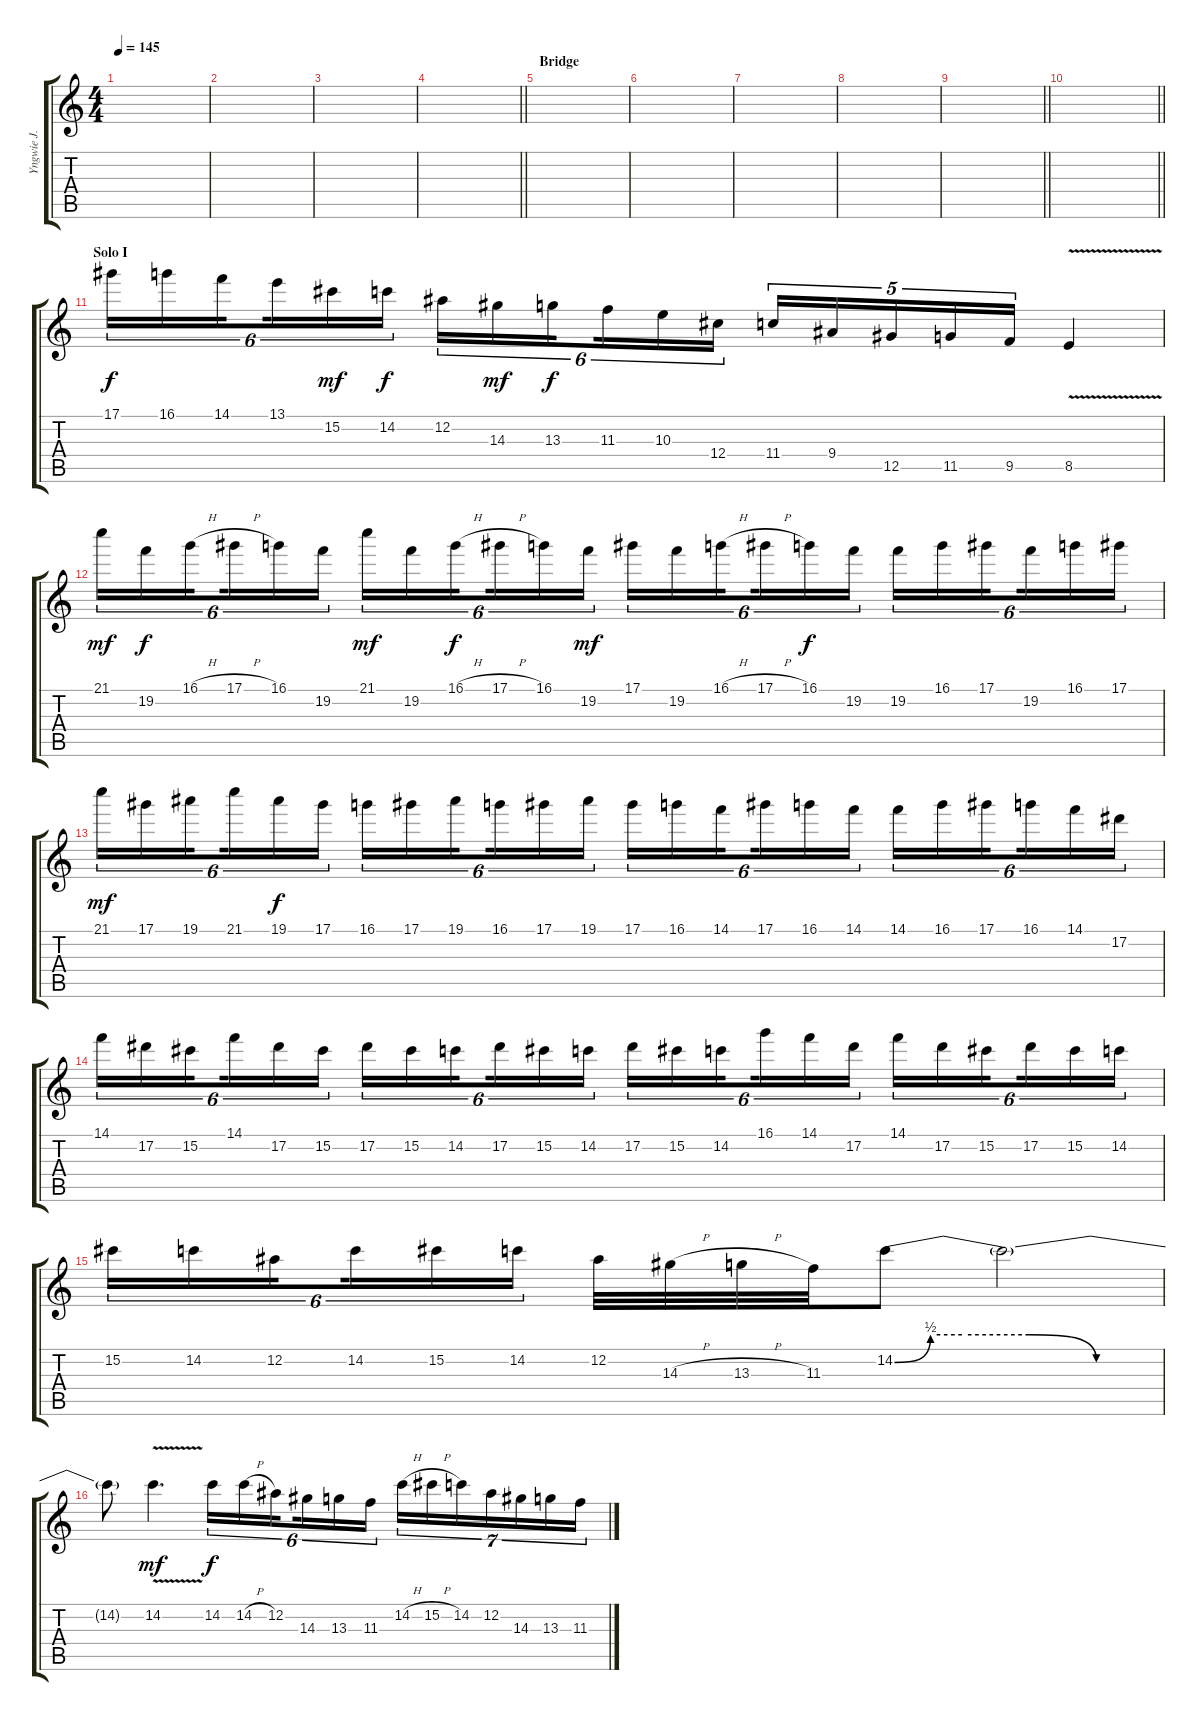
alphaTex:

\track ("Yngwie J. Malmsteen" "Yngwie J. ") {instrument overdrivenguitar}
\staff {score tabs}
\tuning (Eb4 Bb3 Gb3 Db3 Ab2 Eb2) {hide}
\ts (4 4)
\tempo 145
\clef g2
\ks c
|
|
|
\barLineRight lightlight
|
\section ("" "Bridge")
|
|
|
|
\barLineRight lightlight
|
\barLineRight lightlight
|
\section ("" "Solo I")
17.1.16{tu (6 4)} 16.1.16{tu (6 4)} 14.1.16{tu (6 4) beam splitsecondary} 13.1.16{tu (6 4) dy f} 15.2.16{tu (6 4) dy mf} 14.2.16{tu (6 4) dy f} 12.2.16{tu (6 4)} 14.3.16{tu (6 4) dy mf} 13.3.16{tu (6 4) dy f beam splitsecondary} 11.3.16{tu (6 4)} 10.3.16{tu (6 4)} 12.4.16{tu (6 4)} 11.4.16{tu (5 4)} 9.4.16{tu (5 4)} 12.5.16{tu (5 4)} 11.5.16{tu (5 4)} 9.5.16{tu (5 4)} 8.5{v}.4 |
21.1.16{tu (6 4) dy mf} 19.2.16{tu (6 4) dy f} 16.1{h}.16{tu (6 4) beam splitsecondary} 17.1{h}.16{tu (6 4)} 16.1.16{tu (6 4)} 19.2.16{tu (6 4)} 21.1.16{tu (6 4) dy mf} 19.2.16{tu (6 4)} 16.1{h}.16{tu (6 4) dy f beam splitsecondary} 17.1{h}.16{tu (6 4)} 16.1.16{tu (6 4)} 19.2.16{tu (6 4) dy mf} 17.1.16{tu (6 4)} 19.2.16{tu (6 4)} 16.1{h}.16{tu (6 4) beam splitsecondary} 17.1{h}.16{tu (6 4)} 16.1.16{tu (6 4) dy f} 19.2.16{tu (6 4)} 19.2.16{tu (6 4)} 16.1.16{tu (6 4)} 17.1.16{tu (6 4) beam splitsecondary} 19.2.16{tu (6 4)} 16.1.16{tu (6 4)} 17.1.16{tu (6 4)} |
21.1.16{tu (6 4) dy mf} 17.1.16{tu (6 4)} 19.1.16{tu (6 4) beam splitsecondary} 21.1.16{tu (6 4)} 19.1.16{tu (6 4) dy f} 17.1.16{tu (6 4)} 16.1.16{tu (6 4)} 17.1.16{tu (6 4)} 19.1.16{tu (6 4) beam splitsecondary} 16.1.16{tu (6 4)} 17.1.16{tu (6 4)} 19.1.16{tu (6 4)} 17.1.16{tu (6 4)} 16.1.16{tu (6 4)} 14.1.16{tu (6 4) beam splitsecondary} 17.1.16{tu (6 4)} 16.1.16{tu (6 4)} 14.1.16{tu (6 4)} 14.1.16{tu (6 4)} 16.1.16{tu (6 4)} 17.1.16{tu (6 4) beam splitsecondary} 16.1.16{tu (6 4)} 14.1.16{tu (6 4)} 17.2.16{tu (6 4)} |
14.1.16{tu (6 4)} 17.2.16{tu (6 4)} 15.2.16{tu (6 4) beam splitsecondary} 14.1.16{tu (6 4)} 17.2.16{tu (6 4)} 15.2.16{tu (6 4)} 17.2.16{tu (6 4)} 15.2.16{tu (6 4)} 14.2.16{tu (6 4) beam splitsecondary} 17.2.16{tu (6 4)} 15.2.16{tu (6 4)} 14.2.16{tu (6 4)} 17.2.16{tu (6 4)} 15.2.16{tu (6 4)} 14.2.16{tu (6 4) beam splitsecondary} 16.1.16{tu (6 4)} 14.1.16{tu (6 4)} 17.2.16{tu (6 4)} 14.1.16{tu (6 4)} 17.2.16{tu (6 4)} 15.2.16{tu (6 4) beam splitsecondary} 17.2.16{tu (6 4)} 15.2.16{tu (6 4)} 14.2.16{tu (6 4)} |
15.2.16{tu (6 4)} 14.2.16{tu (6 4)} 12.2.16{tu (6 4) beam splitsecondary} 14.2.16{tu (6 4)} 15.2.16{tu (6 4)} 14.2.16{tu (6 4)} 12.2.32 14.3{h}.32 13.3{h}.32 11.3.32 14.2{be (custom 0 0 8 2 15 2 30 2 45 0 60 0)}.8 14.2{t}.2 |
14.2{t}.8 14.2{v}.4{d dy mf} 14.2.16{tu (6 4) dy f} 14.2{h}.16{tu (6 4)} 12.2.16{tu (6 4) beam splitsecondary} 14.3.16{tu (6 4)} 13.3.16{tu (6 4)} 11.3.16{tu (6 4)} 14.2{h}.16{tu (7 4)} 15.2{h}.16{tu (7 4)} 14.2.16{tu (7 4)} 12.2.16{tu (7 4)} 14.3.16{tu (7 4)} 13.3.16{tu (7 4)} 11.3.16{tu (7 4)}
